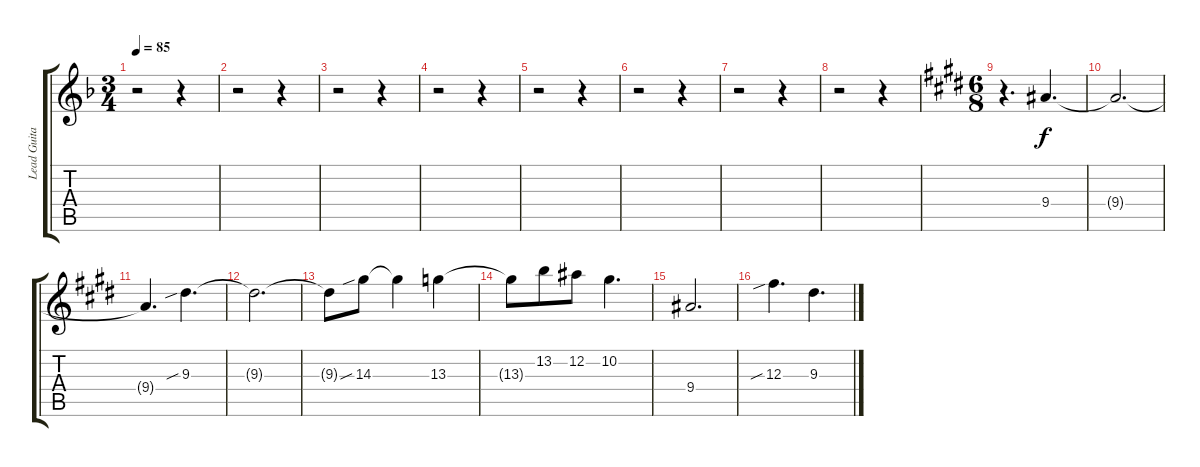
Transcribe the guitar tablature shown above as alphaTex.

\track ("Lead Guitar" "Lead Guita") {instrument distortionguitar}
\staff {score tabs}
\tuning (Eb4 Bb3 Gb3 Db3 Ab2 Db2) {hide}
\ts (3 4)
\tempo 85
\clef g2
\ks f
r.2{dy f instrument distortionguitar} r.4 |
r.2 r.4 |
r.2 r.4 |
r.2 r.4 |
r.2 r.4 |
r.2 r.4 |
r.2 r.4 |
r.2 r.4 |
\ts (6 8)
\ks e
r.4{d} 9.4.4{d} |
\ks c#minor
9.4{t}.2{d} |
9.4{t}.4{d} 9.3{sib}.4{d} |
\ks e
9.3{t}.2{d} |
9.3{t}.8 14.3{sib}.8 14.3{t}.4 13.3.4 |
\ks c#minor
13.3{t}.8 13.2.8 12.2.8 10.2.4{d} |
9.4.2{d} |
\ks e
12.3{sib}.4{d} 9.3.4{d}
